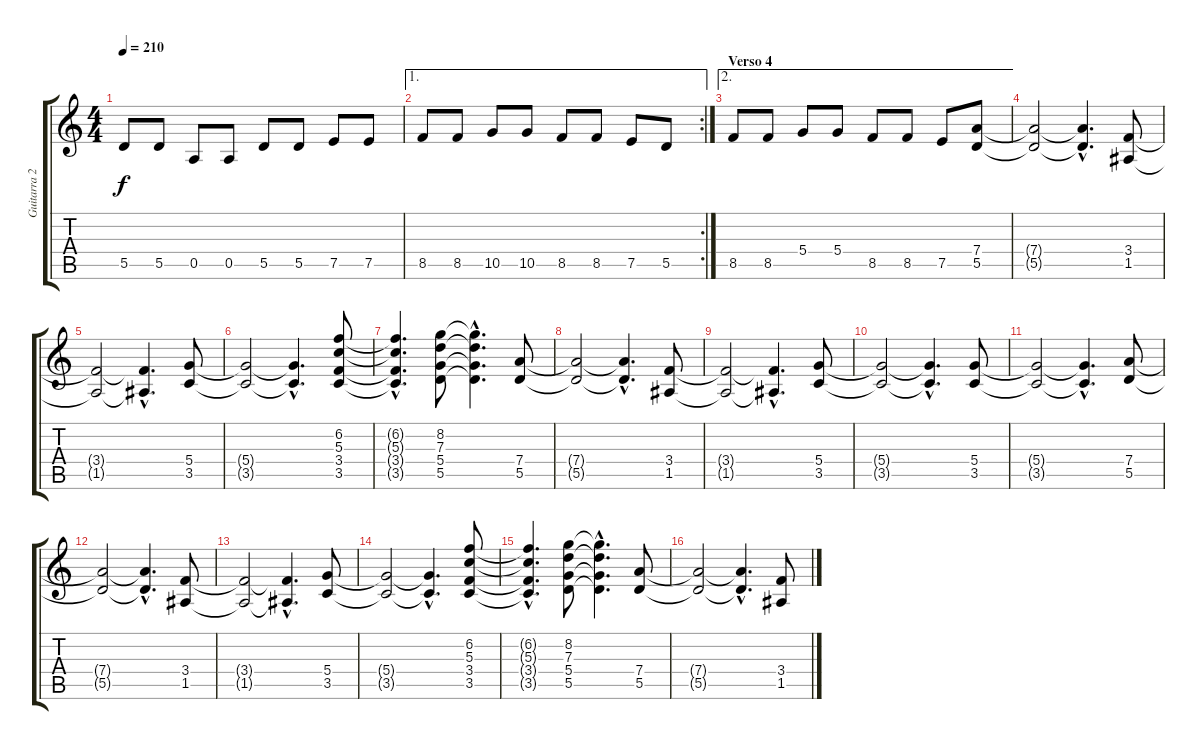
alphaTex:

\track ("Guitarra 2" "Guitarra 2") {instrument distortionguitar}
\staff {score tabs}
\tuning (E4 B3 G3 D3 A2 E2) {hide}
\ts (4 4)
\tempo 210
\clef g2
\ks c
5.5{t}.8{dy f} 5.5.8 0.5.8 0.5.8 5.5.8 5.5.8 7.5.8 7.5.8 |
\ae 1
\rc 2
8.5.8 8.5.8 10.5.8 10.5.8 8.5.8 8.5.8 7.5.8 5.5.8 |
\ae 2
\section ("" "Verso 4")
8.5.8 8.5.8 5.4.8 5.4.8 8.5.8 8.5.8 7.5.8 (7.4 5.5).8 |
(7.4{t} 5.5{t}).2 (7.4{hac t} 5.5{hac t}).4{d} (3.4 1.5).8 |
(3.4{t} 1.5{t}).2 (3.4{hac t} 1.5{hac t}).4{d} (5.4 3.5).8 |
(5.4{t} 3.5{t}).2 (5.4{hac t} 3.5{hac t}).4{d} (6.2 5.3 3.4 3.5).8 |
(6.2{hac t} 5.3{hac t} 3.4{hac t} 3.5{hac t}).4{d} (8.2 7.3 5.4 5.5).8 (8.2{hac t} 7.3{hac t} 5.4{hac t} 5.5{hac t}).4{d} (7.4 5.5).8 |
(7.4{t} 5.5{t}).2 (7.4{hac t} 5.5{hac t}).4{d} (3.4 1.5).8 |
(3.4{t} 1.5{t}).2 (3.4{hac t} 1.5{hac t}).4{d} (5.4 3.5).8 |
(5.4{t} 3.5{t}).2 (5.4{hac t} 3.5{hac t}).4{d} (5.4 3.5).8 |
(5.4{t} 3.5{t}).2 (5.4{hac t} 3.5{hac t}).4{d} (7.4 5.5).8 |
(7.4{t} 5.5{t}).2 (7.4{hac t} 5.5{hac t}).4{d} (3.4 1.5).8 |
(3.4{t} 1.5{t}).2 (3.4{hac t} 1.5{hac t}).4{d} (5.4 3.5).8 |
(5.4{t} 3.5{t}).2 (5.4{hac t} 3.5{hac t}).4{d} (6.2 5.3 3.4 3.5).8 |
(6.2{hac t} 5.3{hac t} 3.4{hac t} 3.5{hac t}).4{d} (8.2 7.3 5.4 5.5).8 (8.2{hac t} 7.3{hac t} 5.4{hac t} 5.5{hac t}).4{d} (7.4 5.5).8 |
(7.4{t} 5.5{t}).2 (7.4{hac t} 5.5{hac t}).4{d} (3.4 1.5).8
